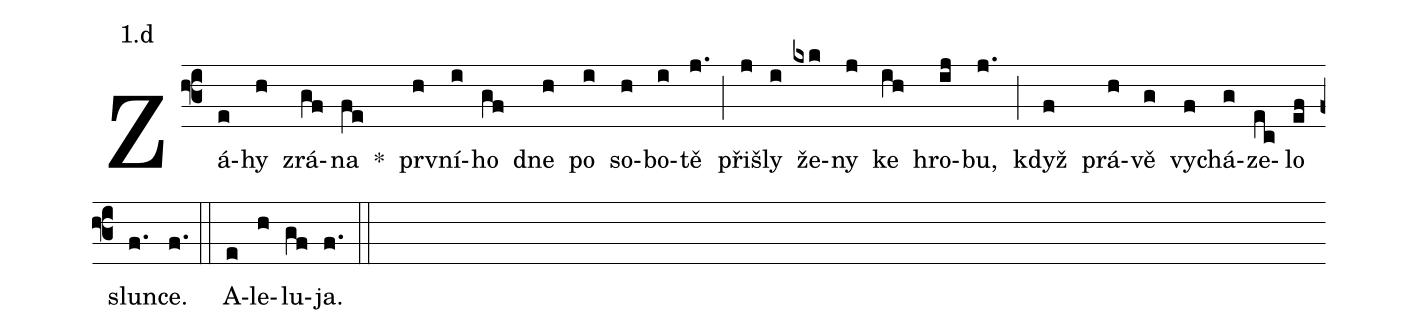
office-part: ranní chvály, ant. k Benedictus;
mode: 1;
annotation: 1.d;
%%
(f3)
Zá(e)hy(h) zrá(gf)na(fe) *()
prv(h)ní(i)ho(gf) dne(h) po(i) so(h)bo(i)tě(j.) (;)
při(j)šly(i) že(kxk)ny(j) ke(ih) hro(ij)bu,(j.) (;)
když(f) prá(h)vě(g) vy(f)chá(g)ze(ec)lo(ef) slun(f.)ce.(f.) (::)
A(e)le(h)lu(gf)ja.(f.) (::)
